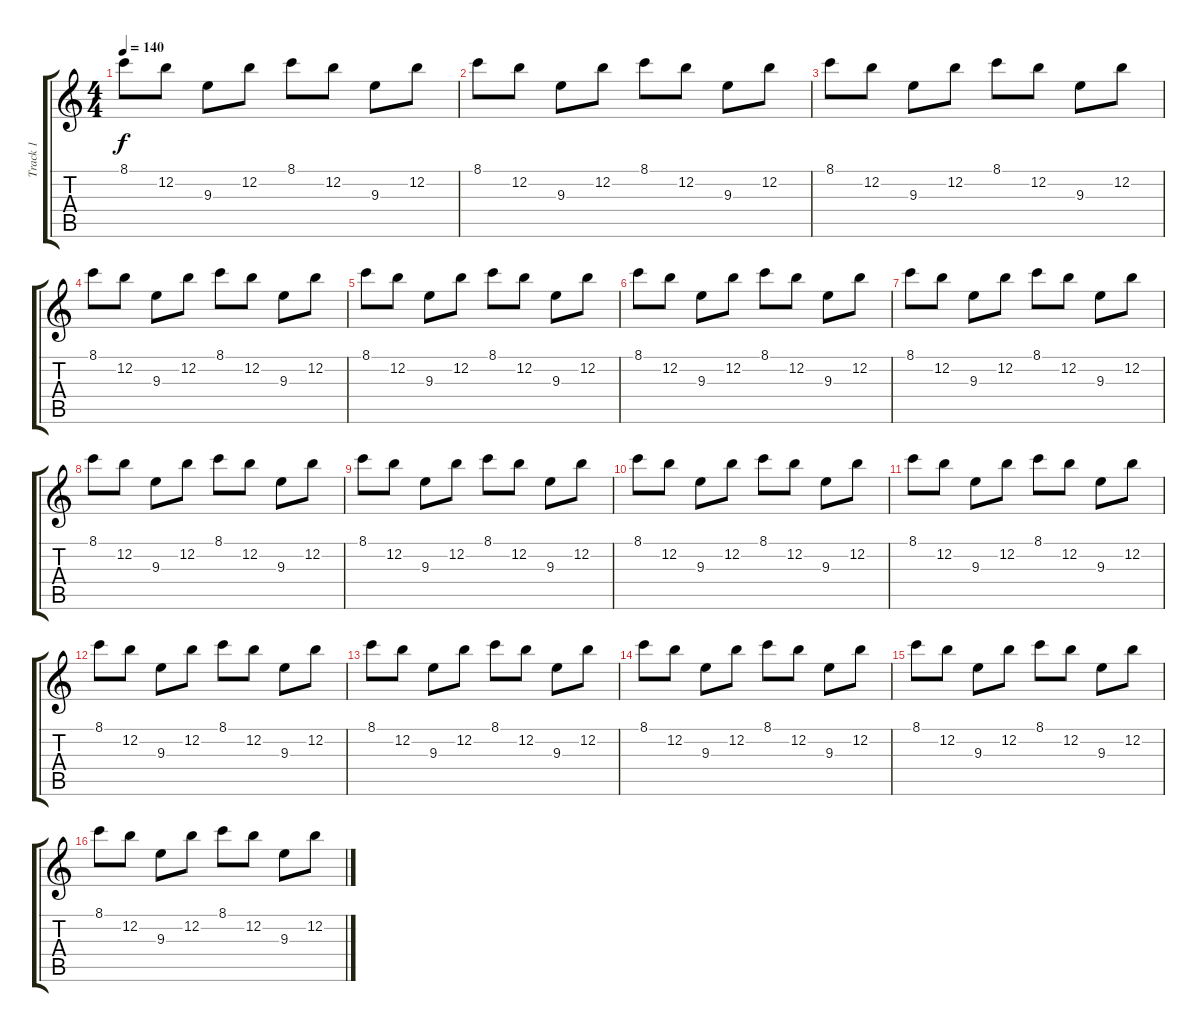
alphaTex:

\track ("Track 1" "Track 1") {instrument acousticguitarsteel}
\staff {score tabs}
\tuning (E4 B3 G3 D3 A2 E2) {hide}
\ts (4 4)
\tempo 140
\clef g2
\ks c
8.1.8{dy f} 12.2.8 9.3.8 12.2.8 8.1.8 12.2.8 9.3.8 12.2.8 |
8.1.8 12.2.8 9.3.8 12.2.8 8.1.8 12.2.8 9.3.8 12.2.8 |
8.1.8 12.2.8 9.3.8 12.2.8 8.1.8 12.2.8 9.3.8 12.2.8 |
8.1.8 12.2.8 9.3.8 12.2.8 8.1.8 12.2.8 9.3.8 12.2.8 |
8.1.8 12.2.8 9.3.8 12.2.8 8.1.8 12.2.8 9.3.8 12.2.8 |
8.1.8 12.2.8 9.3.8 12.2.8 8.1.8 12.2.8 9.3.8 12.2.8 |
8.1.8 12.2.8 9.3.8 12.2.8 8.1.8 12.2.8 9.3.8 12.2.8 |
8.1.8 12.2.8 9.3.8 12.2.8 8.1.8 12.2.8 9.3.8 12.2.8 |
8.1.8 12.2.8 9.3.8 12.2.8 8.1.8 12.2.8 9.3.8 12.2.8 |
8.1.8 12.2.8 9.3.8 12.2.8 8.1.8 12.2.8 9.3.8 12.2.8 |
8.1.8 12.2.8 9.3.8 12.2.8 8.1.8 12.2.8 9.3.8 12.2.8 |
8.1.8 12.2.8 9.3.8 12.2.8 8.1.8 12.2.8 9.3.8 12.2.8 |
8.1.8 12.2.8 9.3.8 12.2.8 8.1.8 12.2.8 9.3.8 12.2.8 |
8.1.8 12.2.8 9.3.8 12.2.8 8.1.8 12.2.8 9.3.8 12.2.8 |
8.1.8 12.2.8 9.3.8 12.2.8 8.1.8 12.2.8 9.3.8 12.2.8 |
8.1.8 12.2.8 9.3.8 12.2.8 8.1.8 12.2.8 9.3.8 12.2.8
